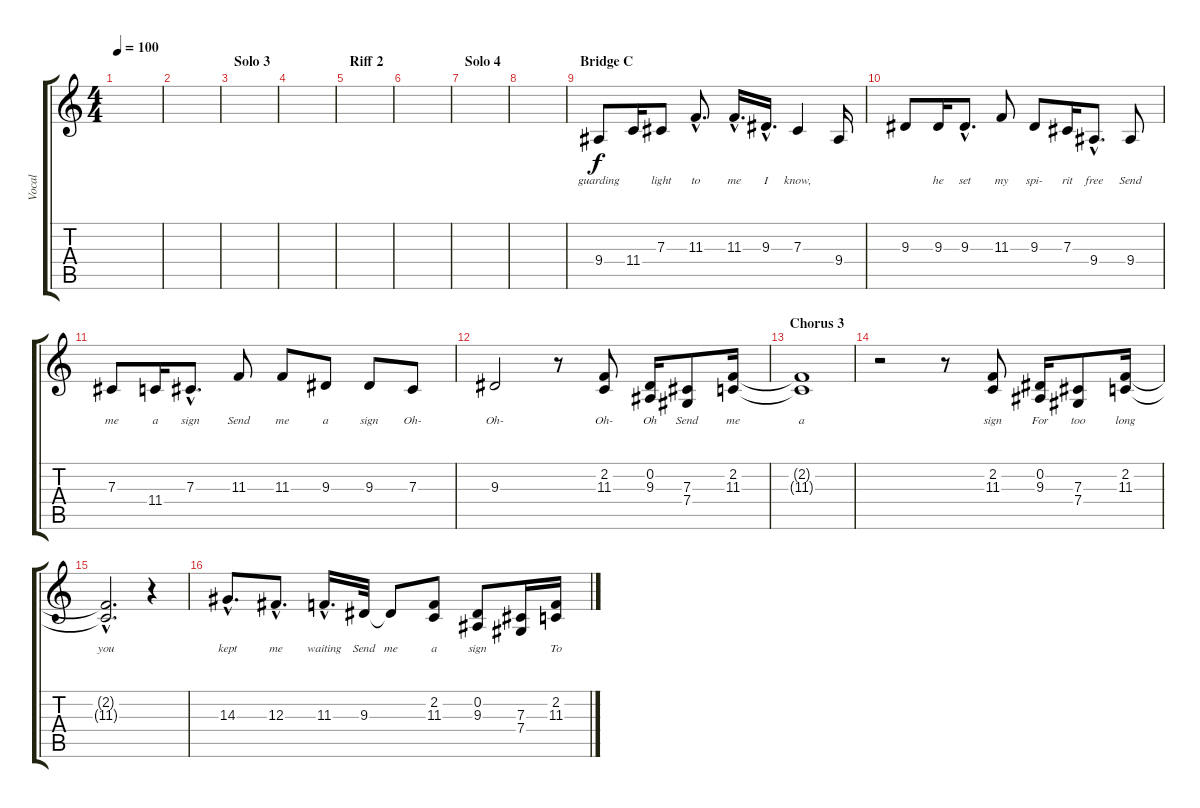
\track ("Vocal " "Vocal ") {instrument lead6voice}
\staff {score tabs}
\tuning (Eb4 Bb3 Gb3 Db3 Ab2 Eb2) {hide}
\ts (4 4)
\tempo 100
\clef g2
\ks c
|
|
\section ("" "Solo 3 ")
|
|
\section ("" "Riff 2")
|
|
\section ("" "Solo 4")
|
|
\section ("" "Bridge C")
9.4.8{lyrics (0 "guarding") lyrics (1 "") lyrics (2 "") lyrics (3 "") lyrics (4 "")} 11.4.16{lyrics (0 "") lyrics (1 "") lyrics (2 "") lyrics (3 "") lyrics (4 "")} 7.3.8{lyrics (0 "light") lyrics (1 "") lyrics (2 "") lyrics (3 "") lyrics (4 "")} 11.3{hac}.8{d lyrics (0 "to") lyrics (1 "") lyrics (2 "") lyrics (3 "") lyrics (4 "")} 11.3{hac}.16{d lyrics (0 "me") lyrics (1 "") lyrics (2 "") lyrics (3 "") lyrics (4 "")} 9.3{hac}.16{d lyrics (0 "I") lyrics (1 "") lyrics (2 "") lyrics (3 "") lyrics (4 "")} 7.3.4{lyrics (0 "know,") lyrics (1 "") lyrics (2 "") lyrics (3 "") lyrics (4 "")} 9.4.16{lyrics (0 "") lyrics (1 "") lyrics (2 "") lyrics (3 "") lyrics (4 "")} |
9.3.8{lyrics (0 "") lyrics (1 "") lyrics (2 "") lyrics (3 "") lyrics (4 "")} 9.3.16{lyrics (0 "he") lyrics (1 "") lyrics (2 "") lyrics (3 "") lyrics (4 "")} 9.3{hac}.8{d lyrics (0 "set") lyrics (1 "") lyrics (2 "") lyrics (3 "") lyrics (4 "")} 11.3.8{lyrics (0 "my") lyrics (1 "") lyrics (2 "") lyrics (3 "") lyrics (4 "")} 9.3.8{lyrics (0 "spi-") lyrics (1 "") lyrics (2 "") lyrics (3 "") lyrics (4 "")} 7.3.16{lyrics (0 "rit") lyrics (1 "") lyrics (2 "") lyrics (3 "") lyrics (4 "")} 9.4{hac}.8{d lyrics (0 "free") lyrics (1 "") lyrics (2 "") lyrics (3 "") lyrics (4 "")} 9.4.8{lyrics (0 "Send") lyrics (1 "") lyrics (2 "") lyrics (3 "") lyrics (4 "")} |
7.3.8{lyrics (0 "me") lyrics (1 "") lyrics (2 "") lyrics (3 "") lyrics (4 "")} 11.4.16{lyrics (0 "a") lyrics (1 "") lyrics (2 "") lyrics (3 "") lyrics (4 "")} 7.3{hac}.8{d lyrics (0 "sign") lyrics (1 "") lyrics (2 "") lyrics (3 "") lyrics (4 "")} 11.3.8{lyrics (0 "Send") lyrics (1 "") lyrics (2 "") lyrics (3 "") lyrics (4 "")} 11.3.8{lyrics (0 "me") lyrics (1 "") lyrics (2 "") lyrics (3 "") lyrics (4 "")} 9.3.8{lyrics (0 "a") lyrics (1 "") lyrics (2 "") lyrics (3 "") lyrics (4 "")} 9.3.8{lyrics (0 "sign") lyrics (1 "") lyrics (2 "") lyrics (3 "") lyrics (4 "")} 7.3.8{lyrics (0 "Oh-") lyrics (1 "") lyrics (2 "") lyrics (3 "") lyrics (4 "")} |
9.3.2{lyrics (0 "Oh-") lyrics (1 "") lyrics (2 "") lyrics (3 "") lyrics (4 "")} r.8 (2.2 11.3).8{lyrics (0 "Oh-") lyrics (1 "") lyrics (2 "") lyrics (3 "") lyrics (4 "")} (0.2 9.3).16{lyrics (0 "Oh") lyrics (1 "") lyrics (2 "") lyrics (3 "") lyrics (4 "")} (7.3 7.4).8{lyrics (0 "Send") lyrics (1 "") lyrics (2 "") lyrics (3 "") lyrics (4 "")} (2.2 11.3).16{lyrics (0 "me") lyrics (1 "") lyrics (2 "") lyrics (3 "") lyrics (4 "")} |
\section ("" "Chorus 3")
(2.2{t} 11.3{t}).1{lyrics (0 "a") lyrics (1 "") lyrics (2 "") lyrics (3 "") lyrics (4 "") volume 0} |
r.2{volume 16} r.8 (2.2 11.3).8{lyrics (0 "sign") lyrics (1 "") lyrics (2 "") lyrics (3 "") lyrics (4 "")} (0.2 9.3).16{lyrics (0 "For") lyrics (1 "") lyrics (2 "") lyrics (3 "") lyrics (4 "")} (7.3 7.4).8{lyrics (0 "too") lyrics (1 "") lyrics (2 "") lyrics (3 "") lyrics (4 "")} (2.2 11.3).16{lyrics (0 "long") lyrics (1 "") lyrics (2 "") lyrics (3 "") lyrics (4 "")} |
(2.2{hac t} 11.3{hac t}).2{d lyrics (0 "you") lyrics (1 "") lyrics (2 "") lyrics (3 "") lyrics (4 "") volume 0} r.4{volume 16} |
14.3{hac}.8{d lyrics (0 "kept") lyrics (1 "") lyrics (2 "") lyrics (3 "") lyrics (4 "")} 12.3{hac}.8{d lyrics (0 "me") lyrics (1 "") lyrics (2 "") lyrics (3 "") lyrics (4 "")} 11.3{hac}.16{d lyrics (0 "waiting") lyrics (1 "") lyrics (2 "") lyrics (3 "") lyrics (4 "")} 9.3.32{lyrics (0 "Send") lyrics (1 "") lyrics (2 "") lyrics (3 "") lyrics (4 "")} 9.3{t}.8{lyrics (0 "me") lyrics (1 "") lyrics (2 "") lyrics (3 "") lyrics (4 "")} (2.2 11.3).8{lyrics (0 "a") lyrics (1 "") lyrics (2 "") lyrics (3 "") lyrics (4 "")} (0.2 9.3).8{lyrics (0 "sign") lyrics (1 "") lyrics (2 "") lyrics (3 "") lyrics (4 "")} (7.3 7.4).16{lyrics (0 "") lyrics (1 "") lyrics (2 "") lyrics (3 "") lyrics (4 "")} (2.2 11.3).16{lyrics (0 "To") lyrics (1 "") lyrics (2 "") lyrics (3 "") lyrics (4 "")}
